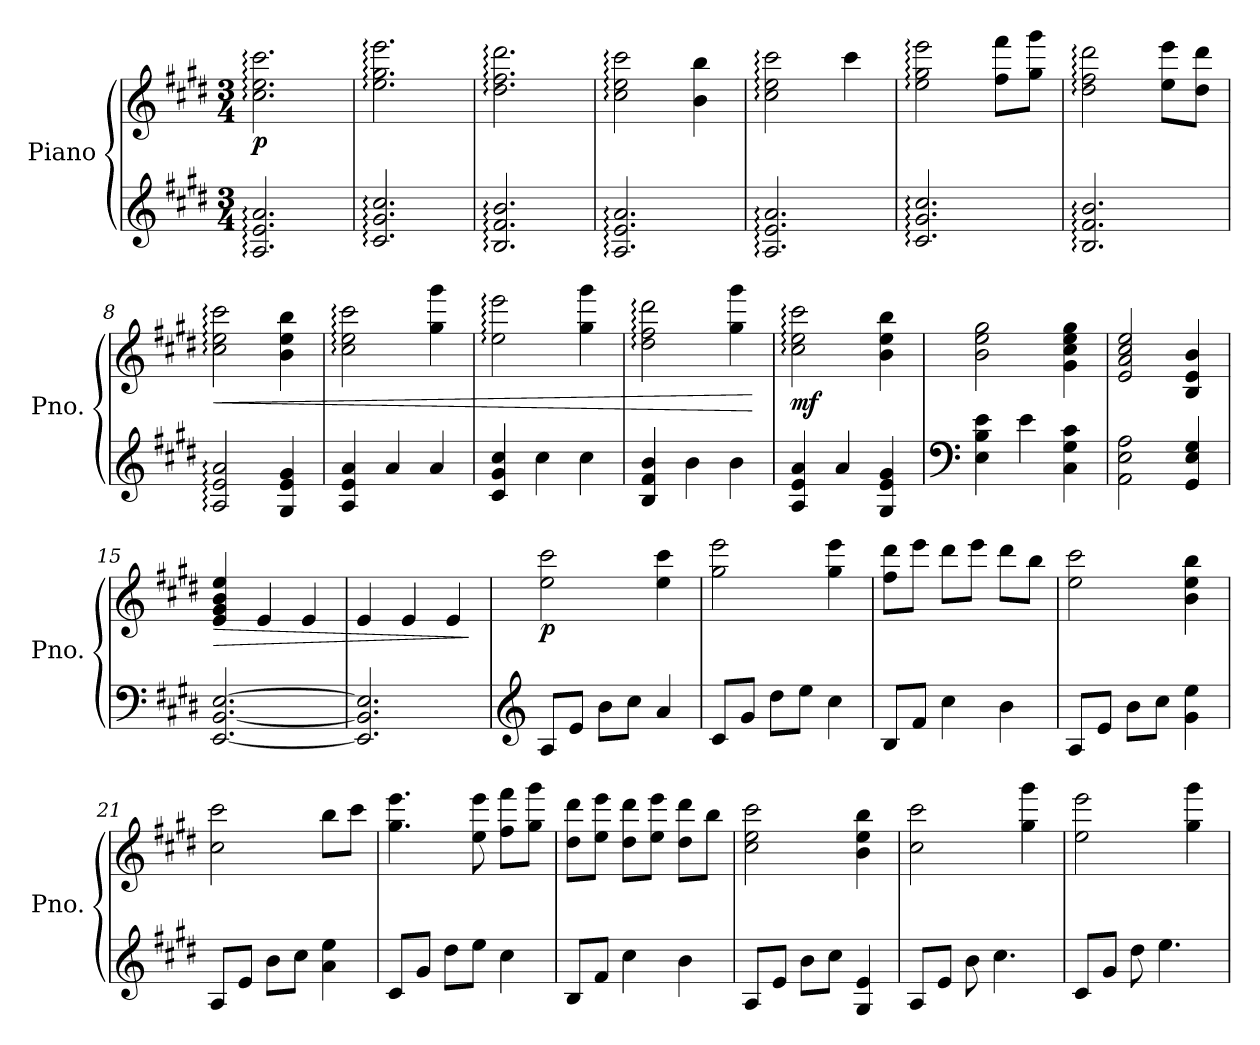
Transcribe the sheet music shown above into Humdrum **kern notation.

**kern	**kern	**dynam
*part1	*part1	*part1
*staff2	*staff1	*staff1/2
*I"Piano	*	*
*I'Pno.	*	*
*clefG2	*clefG2	*
*k[f#c#g#d#]	*k[f#c#g#d#]	*
*M3/4	*M3/4	*
*MM110	*MM110	*
=1	=1	=1
!	!	!LO:DY:b
2.A/: 2.e/: 2.a/:	2.cc#\: 2.ee\: 2.ccc#\:	p
=2	=2	=2
2.c#/: 2.g#/: 2.cc#/:	2.ee\: 2.gg#\: 2.eee\:	.
=3	=3	=3
2.B/: 2.f#/: 2.b/:	2.dd#\: 2.ff#\: 2.ddd#\:	.
=4	=4	=4
2.A/: 2.e/: 2.a/:	2cc#\: 2ee\: 2ccc#\:	.
.	4b\ 4bb\	.
=5	=5	=5
2.A/: 2.e/: 2.a/:	2cc#\: 2ee\: 2ccc#\:	.
.	4ccc#\	.
=6	=6	=6
2.c#/: 2.g#/: 2.cc#/:	2ee\: 2gg#\: 2eee\:	.
.	8ff#\ 8fff#\L	.
.	8gg#\ 8ggg#\J	.
=7	=7	=7
2.B/: 2.f#/: 2.b/:	2dd#\: 2ff#\: 2ddd#\:	.
.	8ee\ 8eee\L	.
.	8dd#\ 8ddd#\J	.
=8	=8	=8
!	!	!LO:HP:b
2A/: 2e/: 2a/:	2cc#\: 2ee\: 2ccc#\:	<
4G#/ 4e/ 4g#/	4b\ 4ee\ 4bb\	.
=9	=9	=9
4A/ 4e/ 4a/	2cc#\: 2ee\: 2ccc#\:	.
4a/	.	.
4a/	4gg#\ 4ggg#\	.
=10	=10	=10
4c#/ 4g#/ 4cc#/	2ee\: 2eee\:	.
4cc#\	.	.
4cc#\	4gg#\ 4ggg#\	.
!!LO:LB:g=z
=11	=11	=11
4B/ 4f#/ 4b/	2dd#\: 2ff#\: 2ddd#\:	.
4b\	.	.
4b\	4gg#\ 4ggg#\	.
.	.	[
=12	=12	=12
!	!	!LO:DY:b
4A/ 4e/ 4a/	2cc#\: 2ee\: 2ccc#\:	mf
4a/	.	.
4G#/ 4e/ 4g#/	4b\ 4ee\ 4bb\	.
=13	=13	=13
*clefF4	*	*
4E\ 4B\ 4e\	2b\ 2ee\ 2gg#\	.
4e\	.	.
4C#\ 4G#\ 4c#\	4g#\ 4cc#\ 4ee\ 4gg#\	.
=14	=14	=14
2AA\ 2E\ 2A\	2e/ 2a/ 2cc#/ 2ee/	.
4GG#/ 4E/ 4G#/	4B/ 4e/ 4b/	.
=15	=15	=15
!	!	!LO:HP:b
[2.EE/ [2.BB/ [2.E/	4e/ 4g#/ 4b/ 4ee/	>
.	4e/	.
.	4e/	.
=16	=16	=16
2.EE/] 2.BB/] 2.E/]	4e/	.
.	4e/	.
.	4e/	.
.	.	]
=17	=17	=17
*clefG2	*	*
!	!	!LO:DY:b
8A/L	2ee\ 2ccc#\	p
8e/J	.	.
8b\L	.	.
8cc#\J	.	.
4a/	4ee\ 4ccc#\	.
=18	=18	=18
8c#/L	2gg#\ 2eee\	.
8g#/J	.	.
8dd#\L	.	.
8ee\J	.	.
4cc#\	4gg#\ 4eee\	.
!!LO:LB:g=z
=19	=19	=19
8B/L	8ff#\ 8ddd#\L	.
8f#/J	8eee\J	.
4cc#\	8ddd#\L	.
.	8eee\J	.
4b\	8ddd#\L	.
.	8bb\J	.
=20	=20	=20
8A/L	2ee\ 2ccc#\	.
8e/J	.	.
8b\L	.	.
8cc#\J	.	.
4g#\ 4ee\	4b\ 4ee\ 4bb\	.
=21	=21	=21
8A/L	2cc#\ 2ccc#\	.
8e/J	.	.
8b\L	.	.
8cc#\J	.	.
4a\ 4ee\	8bb\L	.
.	8ccc#\J	.
=22	=22	=22
8c#/L	4.gg#\ 4.eee\	.
8g#/J	.	.
8dd#\L	.	.
8ee\J	8ee\ 8eee\	.
4cc#\	8ff#\ 8fff#\L	.
.	8gg#\ 8ggg#\J	.
=23	=23	=23
8B/L	8dd#\ 8ddd#\L	.
8f#/J	8ee\ 8eee\J	.
4cc#\	8dd#\ 8ddd#\L	.
.	8ee\ 8eee\J	.
4b\	8dd#\ 8ddd#\L	.
.	8bb\J	.
!!LO:LB:g=z
=24	=24	=24
8A/L	2cc#\ 2ee\ 2ccc#\	.
8e/J	.	.
8b\L	.	.
8cc#\J	.	.
4G#/ 4e/	4b\ 4ee\ 4bb\	.
=25	=25	=25
8A/L	2cc#\ 2ccc#\	.
8e/J	.	.
8b\	.	.
4.cc#\	.	.
.	4gg#\ 4ggg#\	.
=26	=26	=26
8c#/L	2ee\ 2eee\	.
8g#/J	.	.
8dd#\	.	.
4.ee\	.	.
.	4gg#\ 4ggg#\	.
=	=	=
*-	*-	*-
